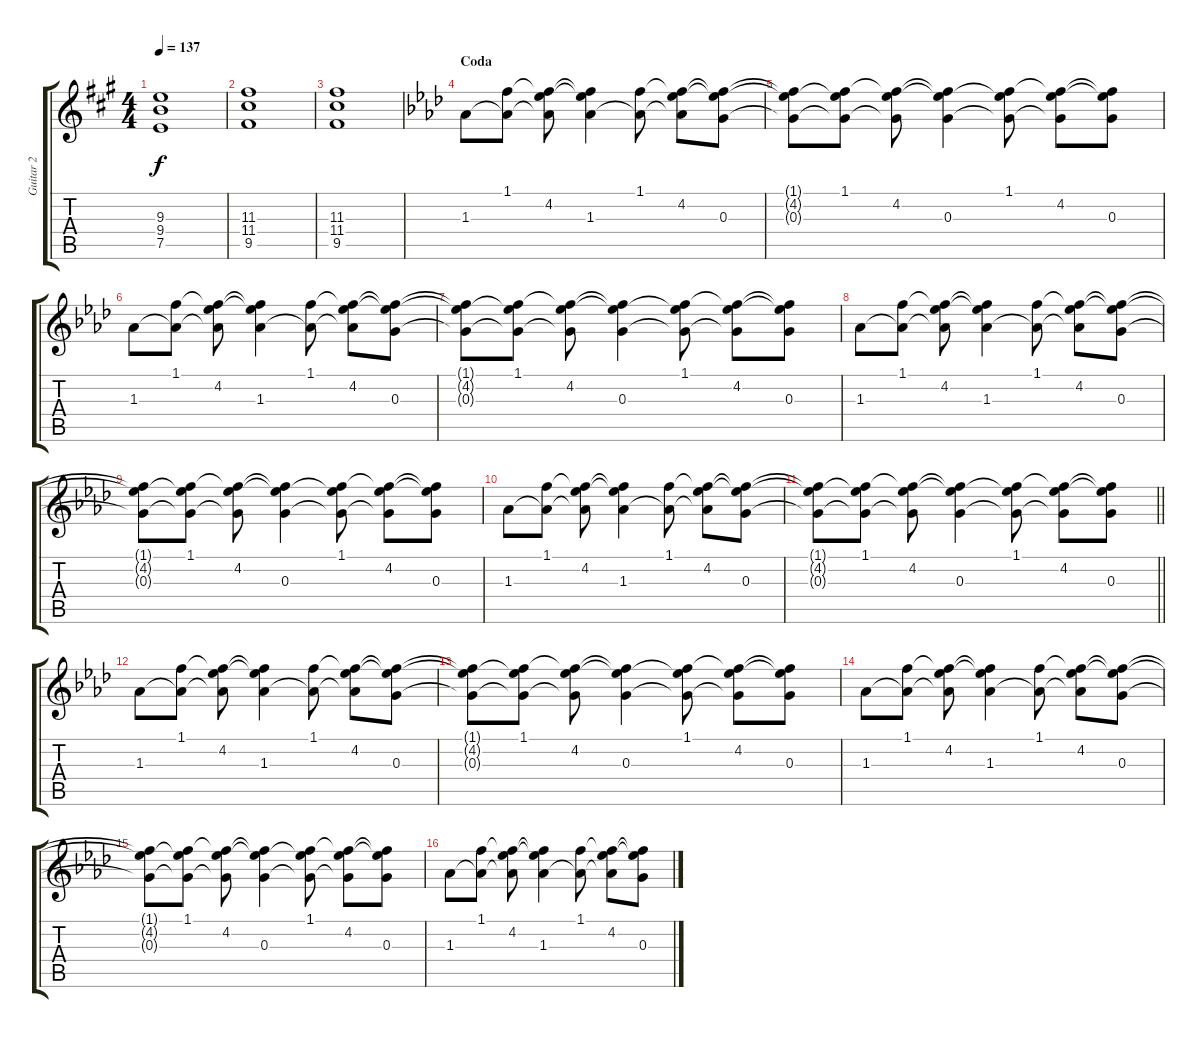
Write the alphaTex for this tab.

\track ("Guitar 2" "Guitar 2") {instrument electricguitarclean}
\staff {score tabs}
\tuning (E4 B3 G3 D3 A2 E2) {hide}
\ts (4 4)
\tempo 137
\clef g2
\ks a
(9.3 9.4 7.5).1{dy f} |
(11.3 11.4 9.5).1 |
(11.3 11.4 9.5).1 |
\section ("" "Coda")
\ks ab
1.3.8{volume 12 instrument electricguitarclean} (1.1 1.3{t}).8 (1.1{t} 4.2 1.3{t}).8 (1.1{t} 4.2{t} 1.3).4 (1.1 1.3{t}).8 (1.1{t} 4.2 1.3{t}).8 (1.1{t} 4.2{t} 0.3).8 |
(1.1{t} 4.2{t} 0.3{t}).8 (1.1 4.2{t} 0.3{t}).8 (1.1{t} 4.2 0.3{t}).8 (1.1{t} 4.2{t} 0.3).4 (1.1 4.2{t} 0.3{t}).8 (1.1{t} 4.2 0.3{t}).8 (1.1{t} 4.2{t} 0.3).8 |
1.3.8 (1.1 1.3{t}).8 (1.1{t} 4.2 1.3{t}).8 (1.1{t} 4.2{t} 1.3).4 (1.1 1.3{t}).8 (1.1{t} 4.2 1.3{t}).8 (1.1{t} 4.2{t} 0.3).8 |
(1.1{t} 4.2{t} 0.3{t}).8 (1.1 4.2{t} 0.3{t}).8 (1.1{t} 4.2 0.3{t}).8 (1.1{t} 4.2{t} 0.3).4 (1.1 4.2{t} 0.3{t}).8 (1.1{t} 4.2 0.3{t}).8 (1.1{t} 4.2{t} 0.3).8 |
1.3.8 (1.1 1.3{t}).8 (1.1{t} 4.2 1.3{t}).8 (1.1{t} 4.2{t} 1.3).4 (1.1 1.3{t}).8 (1.1{t} 4.2 1.3{t}).8 (1.1{t} 4.2{t} 0.3).8 |
(1.1{t} 4.2{t} 0.3{t}).8 (1.1 4.2{t} 0.3{t}).8 (1.1{t} 4.2 0.3{t}).8 (1.1{t} 4.2{t} 0.3).4 (1.1 4.2{t} 0.3{t}).8 (1.1{t} 4.2 0.3{t}).8 (1.1{t} 4.2{t} 0.3).8 |
1.3.8 (1.1 1.3{t}).8 (1.1{t} 4.2 1.3{t}).8 (1.1{t} 4.2{t} 1.3).4 (1.1 1.3{t}).8 (1.1{t} 4.2 1.3{t}).8 (1.1{t} 4.2{t} 0.3).8 |
\barLineRight lightlight
(1.1{t} 4.2{t} 0.3{t}).8 (1.1 4.2{t} 0.3{t}).8 (1.1{t} 4.2 0.3{t}).8 (1.1{t} 4.2{t} 0.3).4 (1.1 4.2{t} 0.3{t}).8 (1.1{t} 4.2 0.3{t}).8 (1.1{t} 4.2{t} 0.3).8 |
1.3.8 (1.1 1.3{t}).8 (1.1{t} 4.2 1.3{t}).8 (1.1{t} 4.2{t} 1.3).4 (1.1 1.3{t}).8 (1.1{t} 4.2 1.3{t}).8 (1.1{t} 4.2{t} 0.3).8 |
(1.1{t} 4.2{t} 0.3{t}).8 (1.1 4.2{t} 0.3{t}).8 (1.1{t} 4.2 0.3{t}).8 (1.1{t} 4.2{t} 0.3).4 (1.1 4.2{t} 0.3{t}).8 (1.1{t} 4.2 0.3{t}).8 (1.1{t} 4.2{t} 0.3).8 |
1.3.8 (1.1 1.3{t}).8 (1.1{t} 4.2 1.3{t}).8 (1.1{t} 4.2{t} 1.3).4 (1.1 1.3{t}).8 (1.1{t} 4.2 1.3{t}).8 (1.1{t} 4.2{t} 0.3).8 |
(1.1{t} 4.2{t} 0.3{t}).8 (1.1 4.2{t} 0.3{t}).8 (1.1{t} 4.2 0.3{t}).8 (1.1{t} 4.2{t} 0.3).4 (1.1 4.2{t} 0.3{t}).8 (1.1{t} 4.2 0.3{t}).8 (1.1{t} 4.2{t} 0.3).8 |
1.3.8 (1.1 1.3{t}).8 (1.1{t} 4.2 1.3{t}).8 (1.1{t} 4.2{t} 1.3).4 (1.1 1.3{t}).8 (1.1{t} 4.2 1.3{t}).8 (1.1{t} 4.2{t} 0.3).8
